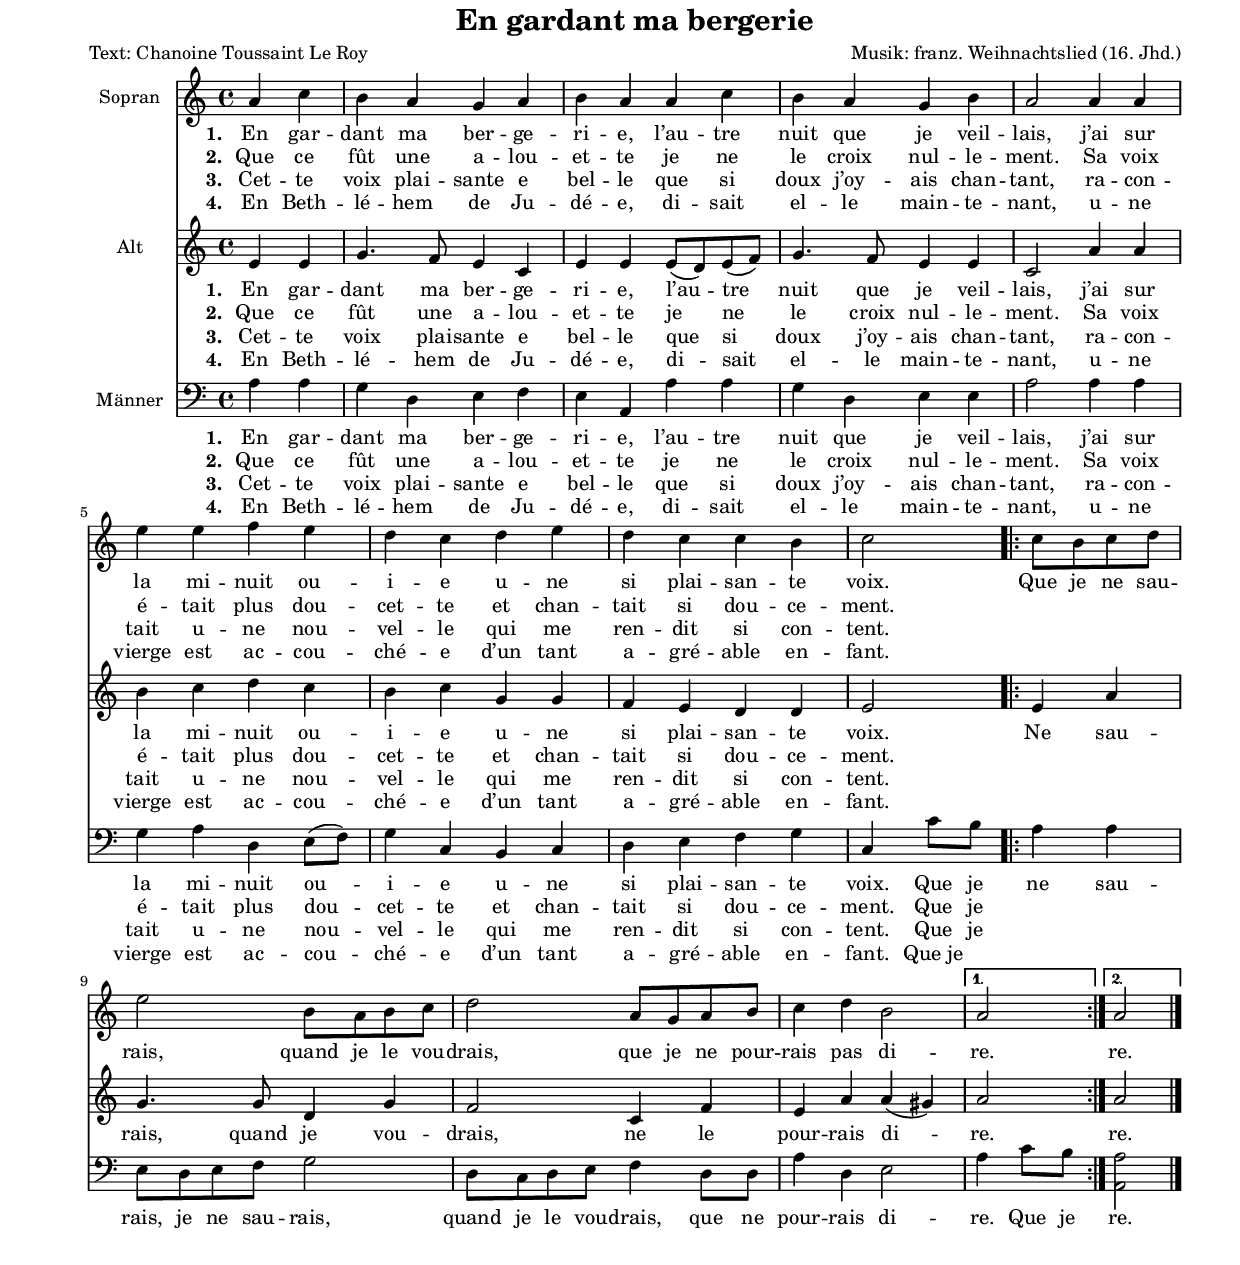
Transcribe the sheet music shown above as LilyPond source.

\version "2.10.33"
\include "default.ly"

#(set-global-staff-size 16)
\layout {
	indent = 15\mm
}
\midi {

}
\paper {
  line-width    = 185\mm
  left-margin   = 15\mm
  right-margin   = 10\mm
  top-margin    = 0\mm
  bottom-margin = 5\mm
  }

\header {
  title = "En gardant ma bergerie"
  poet = "Text: Chanoine Toussaint Le Roy"
  composer = "Musik: franz. Weihnachtslied (16. Jhd.)"
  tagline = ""
  %%  aus der Grafschaft Maine, heute in der Region Pays de la Loire

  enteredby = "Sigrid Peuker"
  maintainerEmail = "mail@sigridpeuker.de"
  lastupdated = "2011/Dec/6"
  id = "840e711a3c6d3b43e4f66495d7ca92ffdbc834c2"
}

% Beginnpunkt auf das mittlere C setzen

\score{
<<

\relative c'' {
\set Staff.instrumentName = #"Sopran"
\clef "treble"
    \partial 2
    \time 4/4
	a4 c
	b a g a 
	b a a c 
	b a g b 
	a2 a4 a
	\break
	e' e f e
	d c d e
	d c c b
	c2 
	\repeat volta 2 { c8 b c d | e2 b8 a b c | d2 a8 g a b | c4 d b2 }
	\alternative {
	  { a2 }
	  { a2 }
	}
	\bar "|."
  }
  \addlyrics {
	\set stanza = #"1. "
	En gar -- dant ma ber -- ge -- ri -- e, l’au -- tre nuit que je veil -- lais, j’ai sur la mi -- nuit ou -- i -- e u -- ne si plai -- san -- te voix.  
	\repeat volta 2 { Que je ne sau -- rais, quand je le vou -- drais, que je ne pour -- rais pas di -- }
	\alternative {
	   { re. } 
	   { re. } 
	}
  }

  \addlyrics { 
	\set stanza = #"2. "
	Que ce fût une a -- lou -- et -- te je ne le croix nul -- le -- ment. Sa voix é -- tait plus dou -- cet -- te et chan -- tait si dou -- ce -- ment. 

  } 

  \addlyrics { 
	\set stanza = #"3. "
	Cet -- te voix plai -- sante e bel -- le que si doux j’oy -- ais chan -- tant, ra -- con -- tait u -- ne nou -- vel -- le qui me ren -- dit si con -- tent. 
  } 

  \addlyrics { 
	\set stanza = #"4. "
	En Beth -- lé -- hem de Ju -- dé -- e, di -- sait el -- le main -- te -- nant, u -- ne vierge est ac -- cou -- ché -- e d’un tant a -- gré -- able en -- fant. 
  } 

\relative c' {
    \set Staff.instrumentName = #"Alt"
\clef "treble"
    \partial 2
    \time 4/4
	e4 e
	g4. f8 e4 c
	e e e8( d) e( f)
	g4. f8 e4 e
	c2 a'4 a
	b c d c
	b c g g
	f e d d 
	e2 
	\repeat volta 2 { e4 a | g4. g8 d4 g | f2 c4 f | e a a( gis) }
	\alternative {
	  { a2 }
	  { a2 }
	}
	\bar "|."
  }

  \addlyrics {
	\set stanza = #"1. "
	En gar -- dant ma ber -- ge -- ri -- e, l’au -- tre nuit que je veil -- lais, j’ai sur la mi -- nuit ou -- i -- e u -- ne si plai -- san -- te voix. 
	\repeat volta 2 { Ne sau -- rais, quand je vou -- drais, ne le pour -- rais di -- }
	\alternative {
	   { re. } 
	   { re. } 
	}
  }

  \addlyrics { 
	\set stanza = #"2. "
	Que ce fût une a -- lou -- et -- te je ne le croix nul -- le -- ment. Sa voix é -- tait plus dou -- cet -- te et chan -- tait si dou -- ce -- ment.
  } 

  \addlyrics { 
	\set stanza = #"3. "
Cet -- te voix plai -- sante e bel -- le que si doux j’oy -- ais chan -- tant, ra -- con -- tait u -- ne nou -- vel -- le qui me ren -- dit si con -- tent. 	
  } 

  \addlyrics { 
	\set stanza = #"4. "
	En Beth -- lé -- hem de Ju -- dé -- e, di -- sait el -- le main -- te -- nant, u -- ne vierge est ac -- cou -- ché -- e d’un tant a -- gré -- able en -- fant. 
  } 

\relative c' {
    \set Staff.instrumentName = #"Männer"
\clef "bass"
    \partial 2
    \time 4/4
	a4 a
	g4 d e f
	e a, a' a
	g d e e
	a2 a4 a
	g a d, e8( f)
	g4 c, b c
	d e f g
	c, c'8 b
	\repeat volta 2 { a4 a | e8 d e f g2 | d8 c d e f4 d8 d | a'4 d, e2 }
	\alternative {
	  { a4 c8 b }
	  { <a a,>2 }
	}
	\bar "|."
  }

  \addlyrics {
	\set stanza = #"1. "
	En gar -- dant ma ber -- ge -- ri -- e, l’au -- tre nuit que je veil -- lais, j’ai sur la mi -- nuit ou -- i -- e u -- ne si plai -- san -- te voix.  Que je
	\repeat volta 2 { ne sau -- rais, je ne sau -- rais, quand je le vou -- drais, que ne pour -- rais di -- }
	\alternative {
	   { re. Que je } 
	   { re. } 
	}
  }

  \addlyrics { 
	\set stanza = #"2. "
	Que ce fût une a -- lou -- et -- te je ne le croix nul -- le -- ment. Sa voix é -- tait plus dou -- cet -- te et chan -- tait si dou -- ce -- ment. Que je
  } 

  \addlyrics { 
	\set stanza = #"3. "
Cet -- te voix plai -- sante e bel -- le que si doux j’oy -- ais chan -- tant, ra -- con -- tait u -- ne nou -- vel -- le qui me ren -- dit si con -- tent. Que je
  } 

  \addlyrics { 
	\set stanza = #"4. "
	En Beth -- lé -- hem de Ju -- dé -- e, di -- sait el -- le main -- te -- nant, u -- ne vierge est ac -- cou -- ché -- e d’un tant a -- gré -- able en -- fant.  Que_je
  } 

>>
    \layout {}
    \midi { \context { \Score tempoWholesPerMinute = #(ly:make-moment 120 4) } }
}


